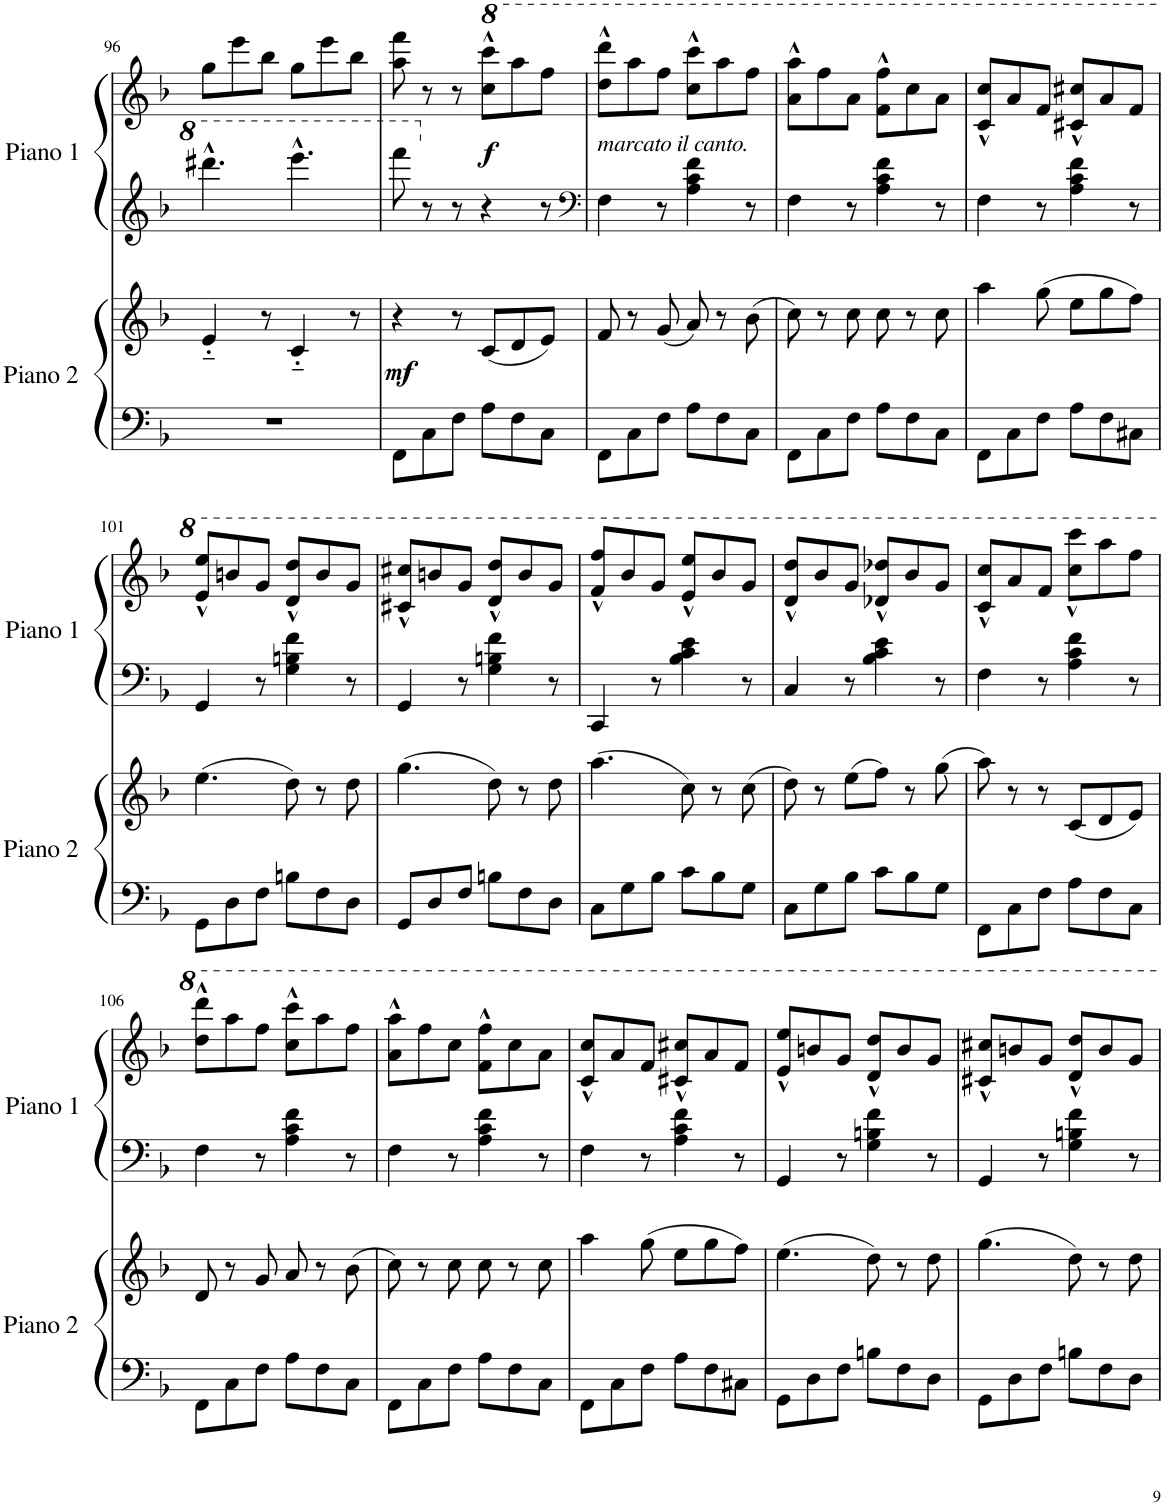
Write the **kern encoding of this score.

**kern	**kern	**dynam	**kern	**kern	**dynam
*part2	*part2	*part2	*part1	*part1	*part1
*staff4	*staff3	*staff3/4	*staff2	*staff1	*staff1/2
*I"Piano 2	*	*	*I"Piano 1	*	*
*I'Piano 2	*	*	*I'Piano 1	*	*
!!LO:PB:g=z
*clefF4	*clefG2	*	*clefG2	*clefG2	*
*k[b-]	*k[b-]	*	*k[b-]	*k[b-]	*
*M6/8	*M6/8	*	*M6/8	*M6/8	*
=96	=96	=96	=96	=96	=96
2.r	4e'~/	.	4.dddd#X^^\	8gg\L	.
.	.	.	.	8eee\	.
.	8r	.	.	8bb-\J	.
.	4c'~/	.	4.eeee^^\	8gg\L	.
.	.	.	.	8eee\	.
.	8r	.	.	8bb-\J	.
=97	=97	=97	=97	=97	=97
!	!	!LO:DY:a=2	!	!	!
8FF\L	4r	mf	8ffff\	8aa\ 8fff\	.
8C\	.	.	8r	8r	.
8F\J	8r	.	8r	8r	.
!	!	!	!	!	!LO:DY:b
8A\L	(8c/L	.	4r	8ccc\^^ 8cccc\^^L	f
8F\	8d/	.	.	8aaa\	.
8C\J	8e/J)	.	8r	8fff\J	.
=98	=98	=98	=98	=98	=98
*	*	*	*clefF4	*	*
!	!	!	!	!LO:TX:b:i:t=marcato il canto.	!
8FF\L	8f/	.	4F\	8ddd\^^ 8dddd\^^L	.
8C\	8r	.	.	8aaa\	.
8F\J	(8g/	.	8r	8fff\J	.
8A\L	8a/)	.	4A\ 4c\ 4f\	8ccc\^^ 8cccc\^^L	.
8F\	8r	.	.	8aaa\	.
8C\J	(>8b-\	.	8r	8fff\J	.
=99	=99	=99	=99	=99	=99
8FF\L	8cc\)	.	4F\	8aa\^^ 8aaa\^^L	.
8C\	8r	.	.	8fff\	.
8F\J	8cc\	.	8r	8aa\J	.
8A\L	8cc\	.	4A\ 4c\ 4f\	8ff\^^ 8fff\^^L	.
8F\	8r	.	.	8ccc\	.
8C\J	8cc\	.	8r	8aa\J	.
=100	=100	=100	=100	=100	=100
8FF\L	4aa\	.	4F\	8cc/^^ 8ccc/^^L	.
8C\	.	.	.	8aa/	.
8F\J	(8gg\	.	8r	8ff/J	.
8A\L	8ee\L	.	4A\ 4c\ 4f\	8cc#X/^^ 8ccc#X/^^L	.
8F\	8gg\	.	.	8aa/	.
8C#X\J	8ff\J)	.	8r	8ff/J	.
!!LO:LB:g=z
=101	=101	=101	=101	=101	=101
8GG\L	(4.ee\	.	4GG/	8ee/^^ 8eee/^^L	.
8D\	.	.	.	8bbn/	.
8F\J	.	.	8r	8gg/J	.
8Bn\L	8dd\)	.	4G\ 4Bn\ 4f\	8dd/^^ 8ddd/^^L	.
8F\	8r	.	.	8bb/	.
8D\J	8dd\	.	8r	8gg/J	.
=102	=102	=102	=102	=102	=102
8GG/L	(4.gg\	.	4GG/	8cc#X/^^ 8ccc#X/^^L	.
8D/	.	.	.	8bbn/	.
8F/J	.	.	8r	8gg/J	.
8Bn\L	8dd\)	.	4G\ 4Bn\ 4f\	8dd/^^ 8ddd/^^L	.
8F\	8r	.	.	8bb/	.
8D\J	8dd\	.	8r	8gg/J	.
=103	=103	=103	=103	=103	=103
8C\L	(4.aa\	.	4CC/	8ff/^^ 8fff/^^L	.
8G\	.	.	.	8bb-/	.
8B-\J	.	.	8r	8gg/J	.
8c\L	8cc\)	.	4B-\ 4c\ 4e\	8ee/^^ 8eee/^^L	.
8B-\	8r	.	.	8bb-/	.
8G\J	(8cc\	.	8r	8gg/J	.
=104	=104	=104	=104	=104	=104
8C\L	8dd\)	.	4C/	8dd/^^ 8ddd/^^L	.
8G\	8r	.	.	8bb-/	.
8B-\J	(8ee\L	.	8r	8gg/J	.
8c\L	8ff\J)	.	4B-\ 4c\ 4e\	8dd-X/^^ 8ddd-X/^^L	.
8B-\	8r	.	.	8bb-/	.
8G\J	(8gg\	.	8r	8gg/J	.
=105	=105	=105	=105	=105	=105
8FF\L	8aa\)	.	4F\	8cc/^^ 8ccc/^^L	.
8C\	8r	.	.	8aa/	.
8F\J	8r	.	8r	8ff/J	.
8A\L	(8c/L	.	4A\ 4c\ 4f\	8ccc\^^ 8cccc\^^L	.
8F\	8d/	.	.	8aaa\	.
8C\J	8e/J)	.	8r	8fff\J	.
!!LO:LB:g=z
=106	=106	=106	=106	=106	=106
8FF\L	8d/	.	4F\	8ddd\^^ 8dddd\^^L	.
8C\	8r	.	.	8aaa\	.
8F\J	8g/	.	8r	8fff\J	.
8A\L	8a/	.	4A\ 4c\ 4f\	8ccc\^^ 8cccc\^^L	.
8F\	8r	.	.	8aaa\	.
8C\J	(8b-\	.	8r	8fff\J	.
=107	=107	=107	=107	=107	=107
8FF\L	8cc\)	.	4F\	8aa\^^ 8aaa\^^L	.
8C\	8r	.	.	8fff\	.
8F\J	8cc\	.	8r	8ccc\J	.
8A\L	8cc\	.	4A\ 4c\ 4f\	8ff\^^ 8fff\^^L	.
8F\	8r	.	.	8ccc\	.
8C\J	8cc\	.	8r	8aa\J	.
=108	=108	=108	=108	=108	=108
8FF\L	4aa\	.	4F\	8cc/^^ 8ccc/^^L	.
8C\	.	.	.	8aa/	.
8F\J	(8gg\	.	8r	8ff/J	.
8A\L	8ee\L	.	4A\ 4c\ 4f\	8cc#X/^^ 8ccc#X/^^L	.
8F\	8gg\	.	.	8aa/	.
8C#X\J	8ff\J)	.	8r	8ff/J	.
=109	=109	=109	=109	=109	=109
8GG\L	(4.ee\	.	4GG/	8ee/^^ 8eee/^^L	.
8D\	.	.	.	8bbn/	.
8F\J	.	.	8r	8gg/J	.
8Bn\L	8dd\)	.	4G\ 4Bn\ 4f\	8dd/^^ 8ddd/^^L	.
8F\	8r	.	.	8bb/	.
8D\J	8dd\	.	8r	8gg/J	.
=110	=110	=110	=110	=110	=110
8GG\L	(4.gg\	.	4GG/	8cc#X/^^ 8ccc#X/^^L	.
8D\	.	.	.	8bbn/	.
8F\J	.	.	8r	8gg/J	.
8Bn\L	8dd\)	.	4G\ 4Bn\ 4f\	8dd/^^ 8ddd/^^L	.
8F\	8r	.	.	8bb/	.
8D\J	8dd\	.	8r	8gg/J	.
=	=	=	=	=	=
*-	*-	*-	*-	*-	*-
